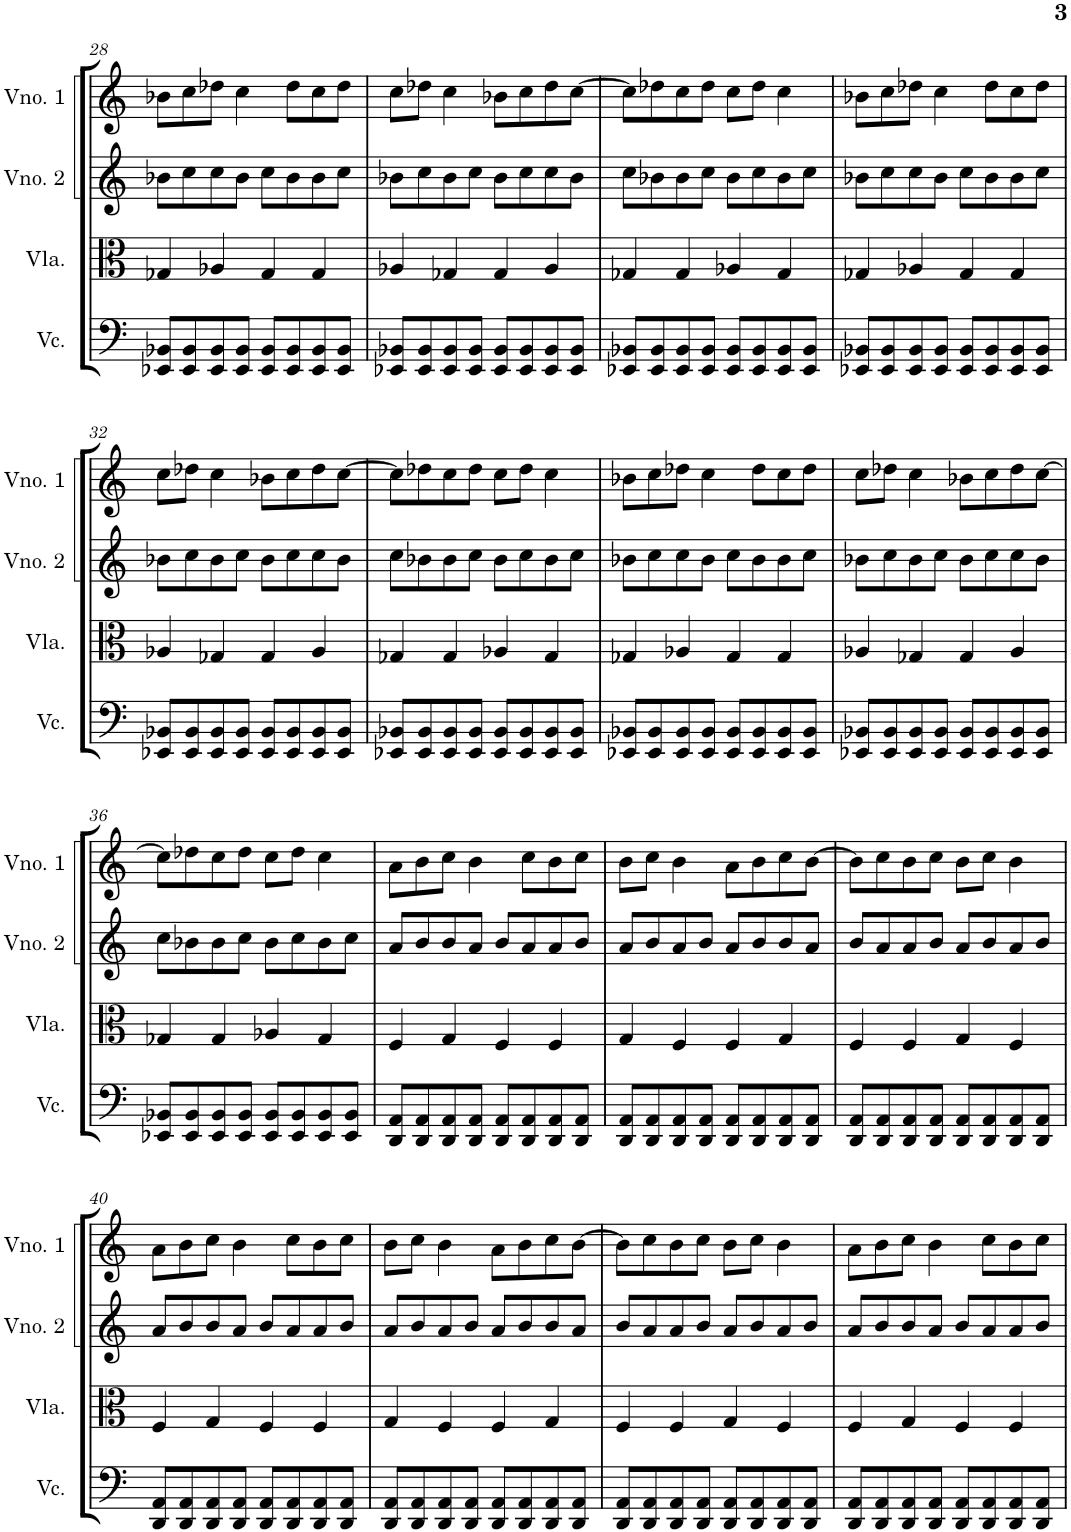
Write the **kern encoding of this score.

**kern	**kern	**kern	**kern
*part4	*part3	*part2	*part1
*staff4	*staff3	*staff2	*staff1
*I"Violoncelo	*I"Viola	*I"Violino 2	*I"Violino 1
*I'Vc.	*I'Vla.	*I'Vno. 2	*I'Vno. 1
!!LO:PB:g=z
*clefF4	*clefC3	*clefG2	*clefG2
*k[]	*k[]	*k[]	*k[]
*M4/4	*M4/4	*M4/4	*M4/4
=28	=28	=28	=28
8EE-X/ 8BB-X/L	4G-X/	8b-X\L	8b-X\L
8EE-/ 8BB-/	.	8cc\	8cc\
8EE-/ 8BB-/	4A-X/	8cc\	8dd-X\J
8EE-/ 8BB-/J	.	8b-\J	4cc\
8EE-/ 8BB-/L	4G-/	8cc\L	.
8EE-/ 8BB-/	.	8b-\	8dd-\L
8EE-/ 8BB-/	4G-/	8b-\	8cc\
8EE-/ 8BB-/J	.	8cc\J	8dd-\J
=29	=29	=29	=29
8EE-X/ 8BB-X/L	4A-X/	8b-X\L	8cc\L
8EE-/ 8BB-/	.	8cc\	8dd-X\J
8EE-/ 8BB-/	4G-X/	8b-\	4cc\
8EE-/ 8BB-/J	.	8cc\J	.
8EE-/ 8BB-/L	4G-/	8b-\L	8b-X\L
8EE-/ 8BB-/	.	8cc\	8cc\
8EE-/ 8BB-/	4A-/	8cc\	8dd-\
8EE-/ 8BB-/J	.	8b-\J	[8cc\J
=30	=30	=30	=30
8EE-X/ 8BB-X/L	4G-X/	8cc\L	8cc\L]
8EE-/ 8BB-/	.	8b-X\	8dd-X\
8EE-/ 8BB-/	4G-/	8b-\	8cc\
8EE-/ 8BB-/J	.	8cc\J	8dd-\J
8EE-/ 8BB-/L	4A-X/	8b-\L	8cc\L
8EE-/ 8BB-/	.	8cc\	8dd-\J
8EE-/ 8BB-/	4G-/	8b-\	4cc\
8EE-/ 8BB-/J	.	8cc\J	.
=31	=31	=31	=31
8EE-X/ 8BB-X/L	4G-X/	8b-X\L	8b-X\L
8EE-/ 8BB-/	.	8cc\	8cc\
8EE-/ 8BB-/	4A-X/	8cc\	8dd-X\J
8EE-/ 8BB-/J	.	8b-\J	4cc\
8EE-/ 8BB-/L	4G-/	8cc\L	.
8EE-/ 8BB-/	.	8b-\	8dd-\L
8EE-/ 8BB-/	4G-/	8b-\	8cc\
8EE-/ 8BB-/J	.	8cc\J	8dd-\J
!!LO:LB:g=z
=32	=32	=32	=32
8EE-X/ 8BB-X/L	4A-X/	8b-X\L	8cc\L
8EE-/ 8BB-/	.	8cc\	8dd-X\J
8EE-/ 8BB-/	4G-X/	8b-\	4cc\
8EE-/ 8BB-/J	.	8cc\J	.
8EE-/ 8BB-/L	4G-/	8b-\L	8b-X\L
8EE-/ 8BB-/	.	8cc\	8cc\
8EE-/ 8BB-/	4A-/	8cc\	8dd-\
8EE-/ 8BB-/J	.	8b-\J	[8cc\J
=33	=33	=33	=33
8EE-X/ 8BB-X/L	4G-X/	8cc\L	8cc\L]
8EE-/ 8BB-/	.	8b-X\	8dd-X\
8EE-/ 8BB-/	4G-/	8b-\	8cc\
8EE-/ 8BB-/J	.	8cc\J	8dd-\J
8EE-/ 8BB-/L	4A-X/	8b-\L	8cc\L
8EE-/ 8BB-/	.	8cc\	8dd-\J
8EE-/ 8BB-/	4G-/	8b-\	4cc\
8EE-/ 8BB-/J	.	8cc\J	.
=34	=34	=34	=34
8EE-X/ 8BB-X/L	4G-X/	8b-X\L	8b-X\L
8EE-/ 8BB-/	.	8cc\	8cc\
8EE-/ 8BB-/	4A-X/	8cc\	8dd-X\J
8EE-/ 8BB-/J	.	8b-\J	4cc\
8EE-/ 8BB-/L	4G-/	8cc\L	.
8EE-/ 8BB-/	.	8b-\	8dd-\L
8EE-/ 8BB-/	4G-/	8b-\	8cc\
8EE-/ 8BB-/J	.	8cc\J	8dd-\J
=35	=35	=35	=35
8EE-X/ 8BB-X/L	4A-X/	8b-X\L	8cc\L
8EE-/ 8BB-/	.	8cc\	8dd-X\J
8EE-/ 8BB-/	4G-X/	8b-\	4cc\
8EE-/ 8BB-/J	.	8cc\J	.
8EE-/ 8BB-/L	4G-/	8b-\L	8b-X\L
8EE-/ 8BB-/	.	8cc\	8cc\
8EE-/ 8BB-/	4A-/	8cc\	8dd-\
8EE-/ 8BB-/J	.	8b-\J	[8cc\J
!!LO:LB:g=z
=36	=36	=36	=36
8EE-X/ 8BB-X/L	4G-X/	8cc\L	8cc\L]
8EE-/ 8BB-/	.	8b-X\	8dd-X\
8EE-/ 8BB-/	4G-/	8b-\	8cc\
8EE-/ 8BB-/J	.	8cc\J	8dd-\J
8EE-/ 8BB-/L	4A-X/	8b-\L	8cc\L
8EE-/ 8BB-/	.	8cc\	8dd-\J
8EE-/ 8BB-/	4G-/	8b-\	4cc\
8EE-/ 8BB-/J	.	8cc\J	.
=37	=37	=37	=37
8DD/ 8AA/L	4F/	8a/L	8a\L
8DD/ 8AA/	.	8b/	8b\
8DD/ 8AA/	4G/	8b/	8cc\J
8DD/ 8AA/J	.	8a/J	4b\
8DD/ 8AA/L	4F/	8b/L	.
8DD/ 8AA/	.	8a/	8cc\L
8DD/ 8AA/	4F/	8a/	8b\
8DD/ 8AA/J	.	8b/J	8cc\J
=38	=38	=38	=38
8DD/ 8AA/L	4G/	8a/L	8b\L
8DD/ 8AA/	.	8b/	8cc\J
8DD/ 8AA/	4F/	8a/	4b\
8DD/ 8AA/J	.	8b/J	.
8DD/ 8AA/L	4F/	8a/L	8a\L
8DD/ 8AA/	.	8b/	8b\
8DD/ 8AA/	4G/	8b/	8cc\
8DD/ 8AA/J	.	8a/J	[8b\J
=39	=39	=39	=39
8DD/ 8AA/L	4F/	8b/L	8b\L]
8DD/ 8AA/	.	8a/	8cc\
8DD/ 8AA/	4F/	8a/	8b\
8DD/ 8AA/J	.	8b/J	8cc\J
8DD/ 8AA/L	4G/	8a/L	8b\L
8DD/ 8AA/	.	8b/	8cc\J
8DD/ 8AA/	4F/	8a/	4b\
8DD/ 8AA/J	.	8b/J	.
!!LO:LB:g=z
=40	=40	=40	=40
8DD/ 8AA/L	4F/	8a/L	8a\L
8DD/ 8AA/	.	8b/	8b\
8DD/ 8AA/	4G/	8b/	8cc\J
8DD/ 8AA/J	.	8a/J	4b\
8DD/ 8AA/L	4F/	8b/L	.
8DD/ 8AA/	.	8a/	8cc\L
8DD/ 8AA/	4F/	8a/	8b\
8DD/ 8AA/J	.	8b/J	8cc\J
=41	=41	=41	=41
8DD/ 8AA/L	4G/	8a/L	8b\L
8DD/ 8AA/	.	8b/	8cc\J
8DD/ 8AA/	4F/	8a/	4b\
8DD/ 8AA/J	.	8b/J	.
8DD/ 8AA/L	4F/	8a/L	8a\L
8DD/ 8AA/	.	8b/	8b\
8DD/ 8AA/	4G/	8b/	8cc\
8DD/ 8AA/J	.	8a/J	[8b\J
=42	=42	=42	=42
8DD/ 8AA/L	4F/	8b/L	8b\L]
8DD/ 8AA/	.	8a/	8cc\
8DD/ 8AA/	4F/	8a/	8b\
8DD/ 8AA/J	.	8b/J	8cc\J
8DD/ 8AA/L	4G/	8a/L	8b\L
8DD/ 8AA/	.	8b/	8cc\J
8DD/ 8AA/	4F/	8a/	4b\
8DD/ 8AA/J	.	8b/J	.
=43	=43	=43	=43
8DD/ 8AA/L	4F/	8a/L	8a\L
8DD/ 8AA/	.	8b/	8b\
8DD/ 8AA/	4G/	8b/	8cc\J
8DD/ 8AA/J	.	8a/J	4b\
8DD/ 8AA/L	4F/	8b/L	.
8DD/ 8AA/	.	8a/	8cc\L
8DD/ 8AA/	4F/	8a/	8b\
8DD/ 8AA/J	.	8b/J	8cc\J
=	=	=	=
*-	*-	*-	*-
